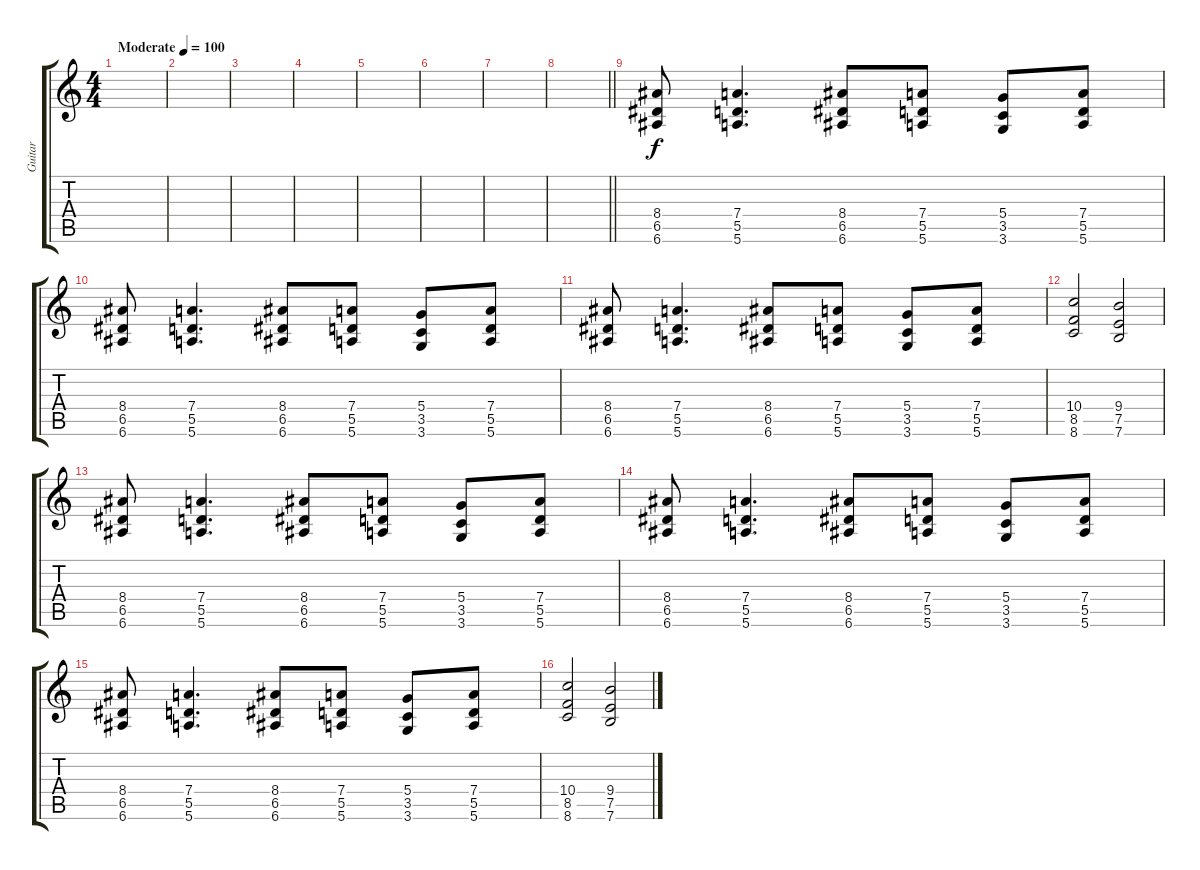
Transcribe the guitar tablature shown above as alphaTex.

\track ("Guitar" "Guitar") {instrument distortionguitar}
\staff {score tabs}
\tuning (E4 B3 G3 D3 A2 E2) {hide}
\ts (4 4)
\tempo (100 "Moderate")
\clef g2
\ks c
|
|
|
|
|
|
|
\barLineRight lightlight
|
(8.4 6.5 6.6).8 (7.4 5.5 5.6).4{d} (8.4 6.5 6.6).8 (7.4 5.5 5.6).8 (5.4 3.5 3.6).8 (7.4 5.5 5.6).8 |
(8.4 6.5 6.6).8 (7.4 5.5 5.6).4{d} (8.4 6.5 6.6).8 (7.4 5.5 5.6).8 (5.4 3.5 3.6).8 (7.4 5.5 5.6).8 |
(8.4 6.5 6.6).8 (7.4 5.5 5.6).4{d} (8.4 6.5 6.6).8 (7.4 5.5 5.6).8 (5.4 3.5 3.6).8 (7.4 5.5 5.6).8 |
(10.4 8.5 8.6).2 (9.4 7.5 7.6).2 |
(8.4 6.5 6.6).8 (7.4 5.5 5.6).4{d} (8.4 6.5 6.6).8 (7.4 5.5 5.6).8 (5.4 3.5 3.6).8 (7.4 5.5 5.6).8 |
(8.4 6.5 6.6).8 (7.4 5.5 5.6).4{d} (8.4 6.5 6.6).8 (7.4 5.5 5.6).8 (5.4 3.5 3.6).8 (7.4 5.5 5.6).8 |
(8.4 6.5 6.6).8 (7.4 5.5 5.6).4{d} (8.4 6.5 6.6).8 (7.4 5.5 5.6).8 (5.4 3.5 3.6).8 (7.4 5.5 5.6).8 |
(10.4 8.5 8.6).2 (9.4 7.5 7.6).2
